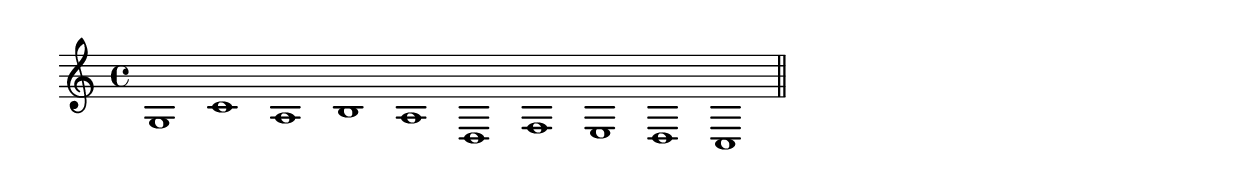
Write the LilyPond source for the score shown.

% lilypound output is currently limited to 676 layers.
\version "2.10.33"
\paper { indent = 0\cm }
% Starting answer set 1
layerAB = {
	\clef treble 
<< { \key  f \major 
\set Score.timing = ##f
 c'1 f'1 d'1 e'1 d'1 g1bes1 a1 g1 f1
 \bar "||" \break 
}
>>
}
% Finishing answer set 1


\score {
\new StaffGroup <<
\transpose  f c {\new Staff { \override Staff.TimeSignature #'break-visibility = #end-of-line-invisible \layerAB } }
>>
\layout {}
}
